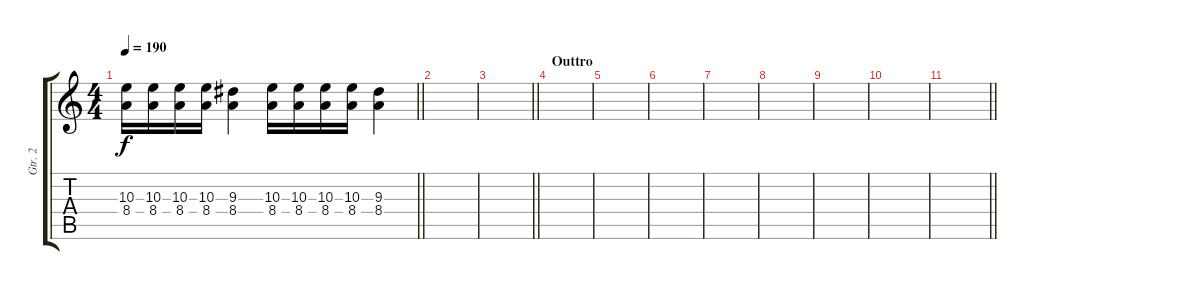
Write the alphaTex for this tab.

\track ("Gtr. 2" "Gtr. 2") {instrument distortionguitar}
\staff {score tabs}
\tuning (Eb4 Bb3 Gb3 Db3 Ab2 Eb2) {hide}
\ts (4 4)
\tempo 190
\clef g2
\barLineRight lightlight
\ks c
(10.3 8.4).16{dy f} (10.3 8.4).16 (10.3 8.4).16 (10.3 8.4).16 (9.3 8.4).4 (10.3 8.4).16 (10.3 8.4).16 (10.3 8.4).16 (10.3 8.4).16 (9.3 8.4).4 |
|
\barLineRight lightlight
|
\section ("" "Outtro")
|
|
|
|
|
|
|
\barLineRight lightlight
